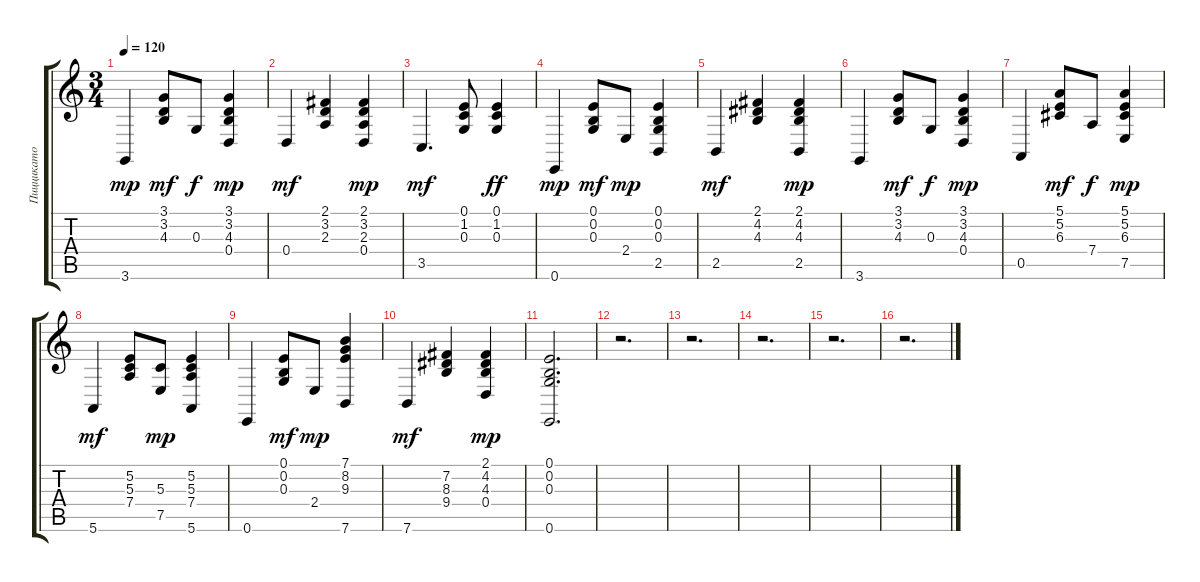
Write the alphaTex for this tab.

\track ("Пиццикато" "Пиццикато") {instrument pizzicatostrings}
\staff {score tabs}
\tuning (E4 B3 G3 D3 A2 E2) {hide}
\ts (3 4)
\tempo 120
\clef g2
\ks c
3.6.4{dy mp} (3.1 3.2 4.3).8{dy mf} 0.3.8{dy f} (3.1 3.2 4.3 0.4).4{dy mp} |
0.4.4{dy mf} (2.1 3.2 2.3).4 (2.1 3.2 2.3 0.4).4{dy mp} |
3.5.4{d dy mf} (0.1 1.2 0.3).8 (0.1 1.2 0.3).4{dy ff} |
0.6.4{dy mp} (0.1 0.2 0.3).8{dy mf} 2.4.8{dy mp} (0.1 0.2 0.3 2.5).4 |
2.5.4{dy mf} (2.1 4.2 4.3).4 (2.1 4.2 4.3 2.5).4{dy mp} |
3.6.4 (3.1 3.2 4.3).8{dy mf} 0.3.8{dy f} (3.1 3.2 4.3 0.4).4{dy mp} |
0.5.4 (5.1 5.2 6.3).8{dy mf} 7.4.8{dy f} (5.1 5.2 6.3 7.5).4{dy mp} |
5.6.4{dy mf} (5.2 5.3 7.4).8 (5.3 7.5).8{dy mp} (5.2 5.3 7.4 5.6).4 |
0.6.4 (0.1 0.2 0.3).8{dy mf} 2.4.8{dy mp} (7.1 8.2 9.3 7.6).4 |
7.6.4{dy mf} (7.2 8.3 9.4).4 (2.1 4.2 4.3 0.4).4{dy mp} |
(0.1 0.2 0.3 0.6).2{d} |
r.2{d} |
r.2{d} |
r.2{d} |
r.2{d} |
r.2{d}
